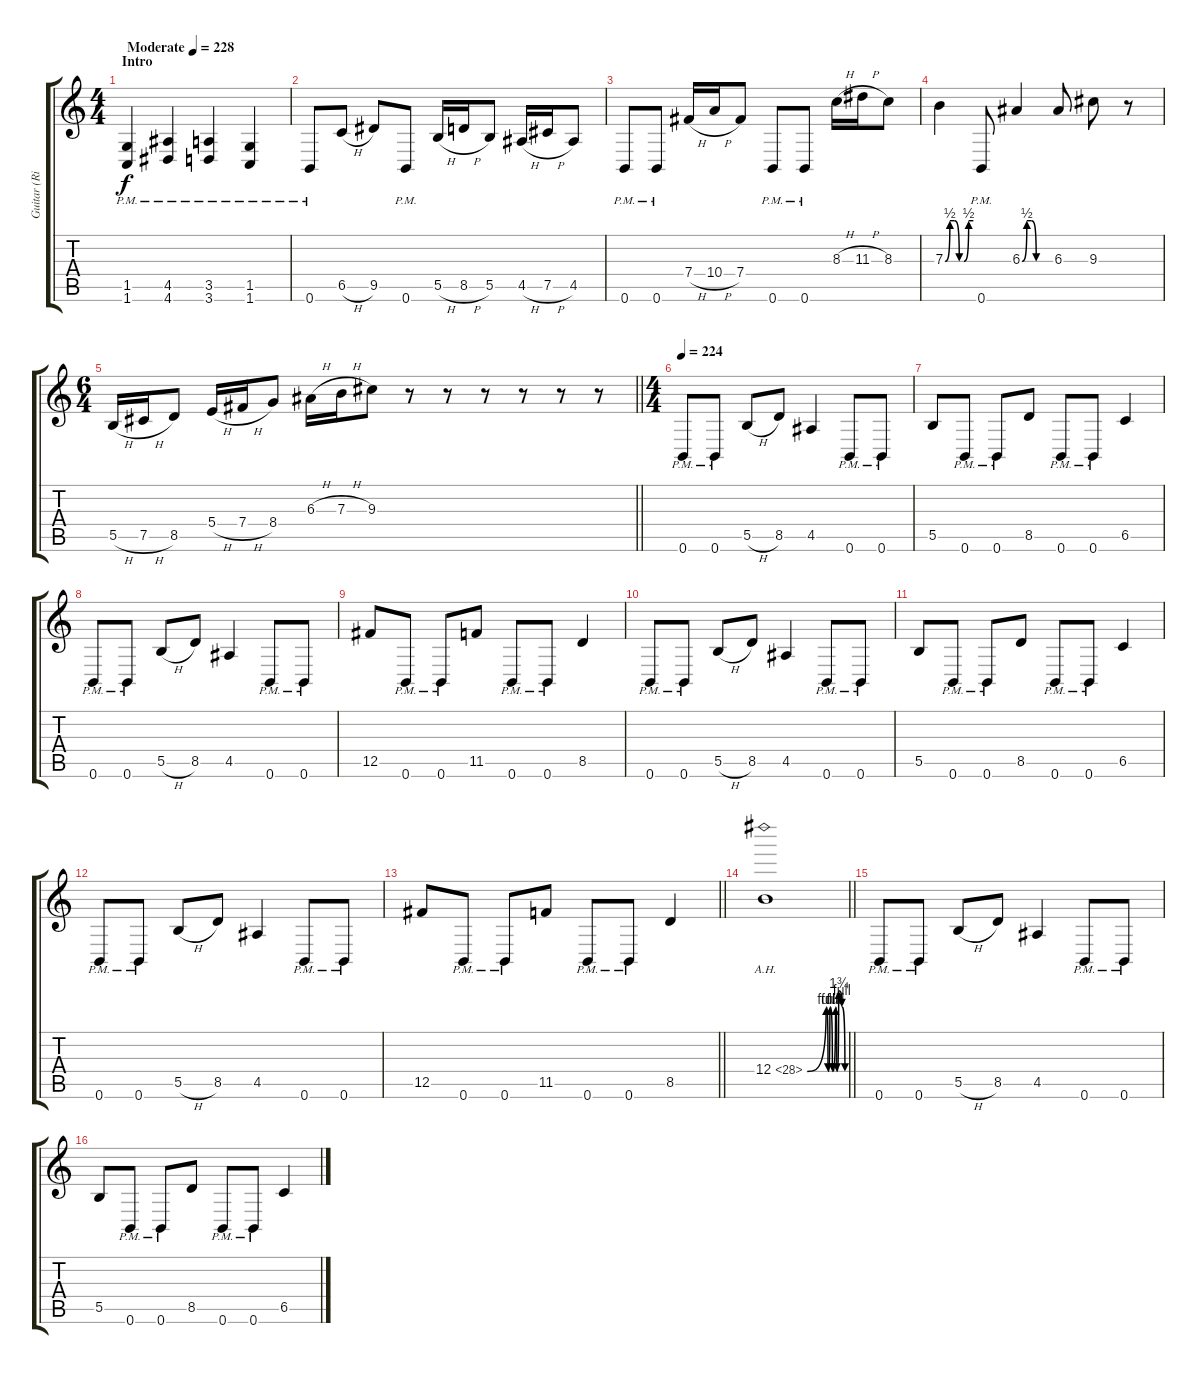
\track ("Guitar (Right)" "Guitar (Ri") {instrument distortionguitar}
\staff {score tabs}
\tuning (Db4 Ab3 E3 B2 Gb2 B1) {hide}
\ts (4 4)
\section ("" "Intro")
\tempo (228 "Moderate")
\clef g2
\ks c
(1.5{pm} 1.6{pm}).4{dy f instrument distortionguitar} (4.5{pm} 4.6{pm}).4 (3.5{pm} 3.6{pm}).4 (1.5{pm} 1.6{pm}).4 |
0.6{pm}.8 6.5{h}.8 9.5.8 0.6{pm}.8 5.5{h}.16 8.5{h}.16 5.5.8 4.5{h}.16 7.5{h}.16 4.5.8 |
0.6{pm}.8 0.6{pm}.8 7.4{h}.16 10.4{h}.16 7.4.8 0.6{pm}.8 0.6{pm}.8 8.3{h}.16 11.3{h}.16 8.3.8 |
7.3{be (custom 0 0 10 2 20 2 30 0 40 0 50 2 60 2)}.4 0.6{pm}.8 6.3{be (custom 0 0 10 2 20 2 30 0 60 0)}.4 6.3.8 9.3.8 r.8 |
\ts (6 4)
\barLineRight lightlight
5.5{h}.16 7.5{h}.16 8.5.8 5.4{h}.16 7.4{h}.16 8.4.8 6.3{h}.16 7.3{h}.16 9.3.8 r.8 r.8 r.8 r.8 r.8 r.8 |
\ts (4 4)
\tempo 224
0.6{pm}.8 0.6{pm}.8 5.5{h}.8 8.5.8 4.5.4 0.6{pm}.8 0.6{pm}.8 |
5.5.8 0.6{pm}.8 0.6{pm}.8 8.5.8 0.6{pm}.8 0.6{pm}.8 6.5.4 |
0.6{pm}.8 0.6{pm}.8 5.5{h}.8 8.5.8 4.5.4 0.6{pm}.8 0.6{pm}.8 |
12.5.8 0.6{pm}.8 0.6{pm}.8 11.5.8 0.6{pm}.8 0.6{pm}.8 8.5.4 |
0.6{pm}.8 0.6{pm}.8 5.5{h}.8 8.5.8 4.5.4 0.6{pm}.8 0.6{pm}.8 |
5.5.8 0.6{pm}.8 0.6{pm}.8 8.5.8 0.6{pm}.8 0.6{pm}.8 6.5.4 |
0.6{pm}.8 0.6{pm}.8 5.5{h}.8 8.5.8 4.5.4 0.6{pm}.8 0.6{pm}.8 |
\barLineRight lightlight
12.5.8 0.6{pm}.8 0.6{pm}.8 11.5.8 0.6{pm}.8 0.6{pm}.8 8.5.4 |
\barLineRight lightlight
12.4{be (custom 0 0 30 4 33 0 36 4 40 0 45 4 47 0 50 7 55 4 60 0) ah 16}.1 |
0.6{pm}.8 0.6{pm}.8 5.5{h}.8 8.5.8 4.5.4 0.6{pm}.8 0.6{pm}.8 |
5.5.8 0.6{pm}.8 0.6{pm}.8 8.5.8 0.6{pm}.8 0.6{pm}.8 6.5.4
